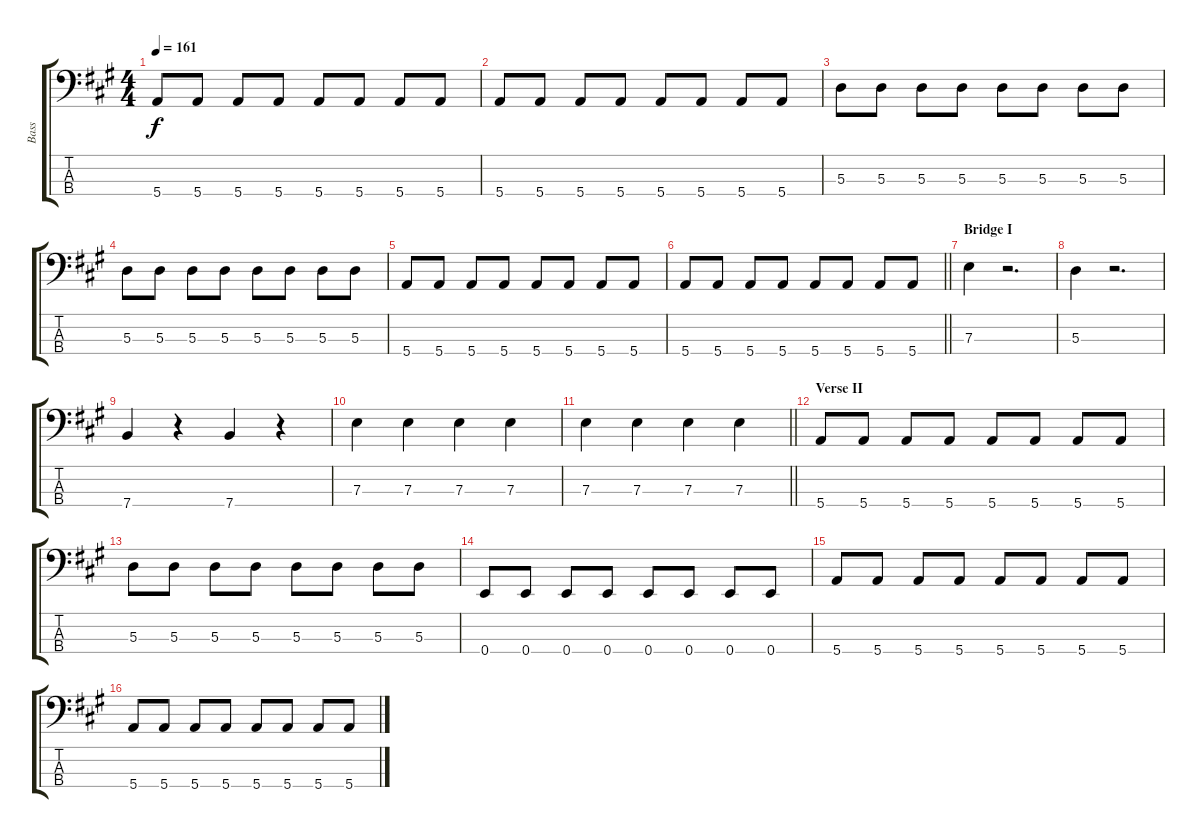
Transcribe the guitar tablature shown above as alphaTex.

\track ("Bass" "Bass") {instrument electricbassfinger}
\staff {score tabs}
\tuning (G2 D2 A1 E1) {hide}
\ts (4 4)
\tempo 161
\clef f4
\ks a
5.4.8{dy f} 5.4.8 5.4.8 5.4.8 5.4.8 5.4.8 5.4.8 5.4.8 |
5.4.8 5.4.8 5.4.8 5.4.8 5.4.8 5.4.8 5.4.8 5.4.8 |
5.3.8 5.3.8 5.3.8 5.3.8 5.3.8 5.3.8 5.3.8 5.3.8 |
5.3.8 5.3.8 5.3.8 5.3.8 5.3.8 5.3.8 5.3.8 5.3.8 |
5.4.8 5.4.8 5.4.8 5.4.8 5.4.8 5.4.8 5.4.8 5.4.8 |
\barLineRight lightlight
5.4.8 5.4.8 5.4.8 5.4.8 5.4.8 5.4.8 5.4.8 5.4.8 |
\section ("" "Bridge I")
7.3.4 r.2{d} |
5.3.4 r.2{d} |
7.4.4 r.4 7.4.4 r.4 |
7.3.4 7.3.4 7.3.4 7.3.4 |
\barLineRight lightlight
7.3.4 7.3.4 7.3.4 7.3.4 |
\section ("" "Verse II")
5.4.8 5.4.8 5.4.8 5.4.8 5.4.8 5.4.8 5.4.8 5.4.8 |
5.3.8 5.3.8 5.3.8 5.3.8 5.3.8 5.3.8 5.3.8 5.3.8 |
0.4.8 0.4.8 0.4.8 0.4.8 0.4.8 0.4.8 0.4.8 0.4.8 |
5.4.8 5.4.8 5.4.8 5.4.8 5.4.8 5.4.8 5.4.8 5.4.8 |
5.4.8 5.4.8 5.4.8 5.4.8 5.4.8 5.4.8 5.4.8 5.4.8
